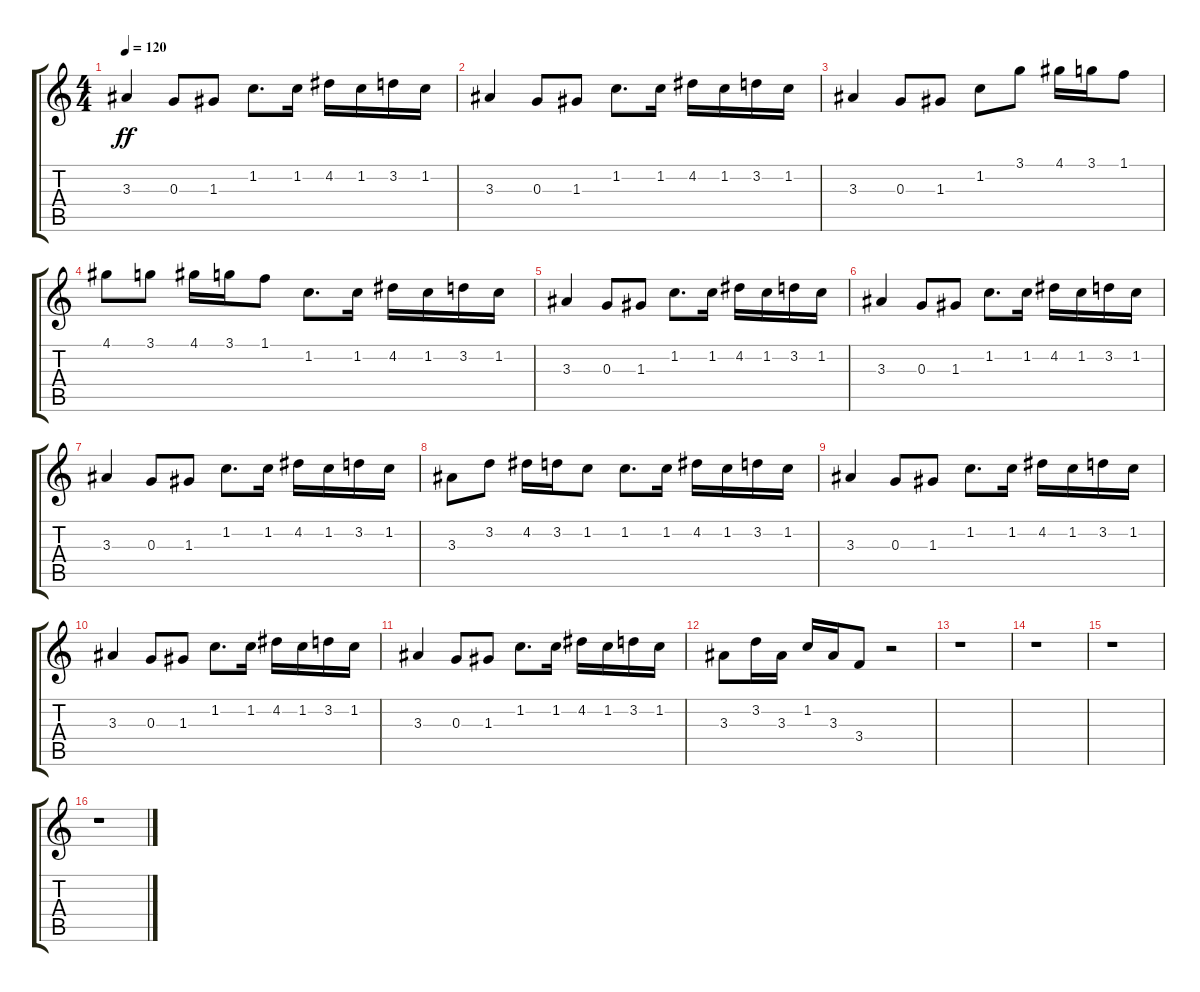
\track "" {instrument distortionguitar}
\staff {score tabs}
\tuning (E4 B3 G3 D3 A2 E2) {hide}
\ts (4 4)
\tempo 120
\clef g2
\ks c
3.3.4{dy ff} 0.3.8 1.3.8 1.2.8{d} 1.2.16 4.2.16 1.2.16 3.2.16 1.2.16 |
3.3.4 0.3.8 1.3.8 1.2.8{d} 1.2.16 4.2.16 1.2.16 3.2.16 1.2.16 |
3.3.4 0.3.8 1.3.8 1.2.8 3.1.8 4.1.16 3.1.16 1.1.8 |
4.1.8 3.1.8 4.1.16 3.1.16 1.1.8 1.2.8{d} 1.2.16 4.2.16 1.2.16 3.2.16 1.2.16 |
3.3.4 0.3.8 1.3.8 1.2.8{d} 1.2.16 4.2.16 1.2.16 3.2.16 1.2.16 |
3.3.4 0.3.8 1.3.8 1.2.8{d} 1.2.16 4.2.16 1.2.16 3.2.16 1.2.16 |
3.3.4 0.3.8 1.3.8 1.2.8{d} 1.2.16 4.2.16 1.2.16 3.2.16 1.2.16 |
3.3.8 3.2.8 4.2.16 3.2.16 1.2.8 1.2.8{d} 1.2.16 4.2.16 1.2.16 3.2.16 1.2.16 |
3.3.4 0.3.8 1.3.8 1.2.8{d} 1.2.16 4.2.16 1.2.16 3.2.16 1.2.16 |
3.3.4 0.3.8 1.3.8 1.2.8{d} 1.2.16 4.2.16 1.2.16 3.2.16 1.2.16 |
3.3.4 0.3.8 1.3.8 1.2.8{d} 1.2.16 4.2.16 1.2.16 3.2.16 1.2.16 |
3.3.8 3.2.16 3.3.16 1.2.16 3.3.16 3.4.8 r.2 |
r.1 |
r.1 |
r.1 |
r.1
